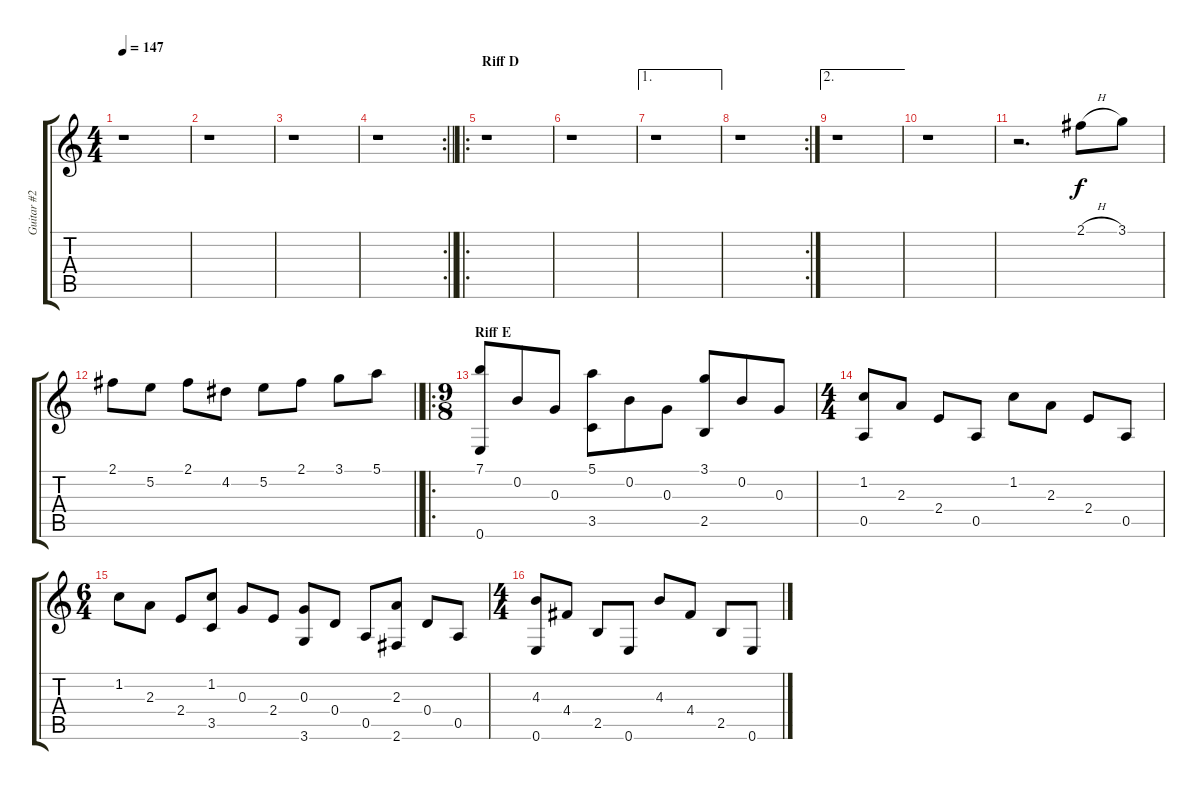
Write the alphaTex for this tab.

\track ("Guitar #2" "Guitar #2") {instrument acousticguitarsteel}
\staff {score tabs}
\tuning (E4 B3 G3 D3 A2 E2) {hide}
\ts (4 4)
\tempo 147
\clef g2
\ks c
r.1{dy f} |
r.1 |
r.1 |
\rc 2
\barLineRight lightlight
r.1 |
\ro
\section ("" "Riff D")
r.1 |
r.1 |
\ae 1
r.1 |
\rc 2
r.1 |
\ae 2
r.1 |
r.1 |
r.2{d} 2.1{h}.8 3.1.8 |
\barLineRight lightlight
2.1.8 5.2.8 2.1.8 4.2.8 5.2.8 2.1.8 3.1.8 5.1.8 |
\ro
\ts (9 8)
\section ("" "Riff E")
(7.1 0.6).8 0.2.8 0.3.8 (5.1 3.5).8 0.2.8 0.3.8 (3.1 2.5).8 0.2.8 0.3.8 |
\ts (4 4)
(1.2 0.5).8 2.3.8 2.4.8 0.5.8 1.2.8 2.3.8 2.4.8 0.5.8 |
\ts (6 4)
1.2.8 2.3.8 2.4.8 (1.2 3.5).8 0.3.8 2.4.8 (0.3 3.6).8 0.4.8 0.5.8 (2.3 2.6).8 0.4.8 0.5.8 |
\ts (4 4)
(4.3 0.6).8 4.4.8 2.5.8 0.6.8 4.3.8 4.4.8 2.5.8 0.6.8
